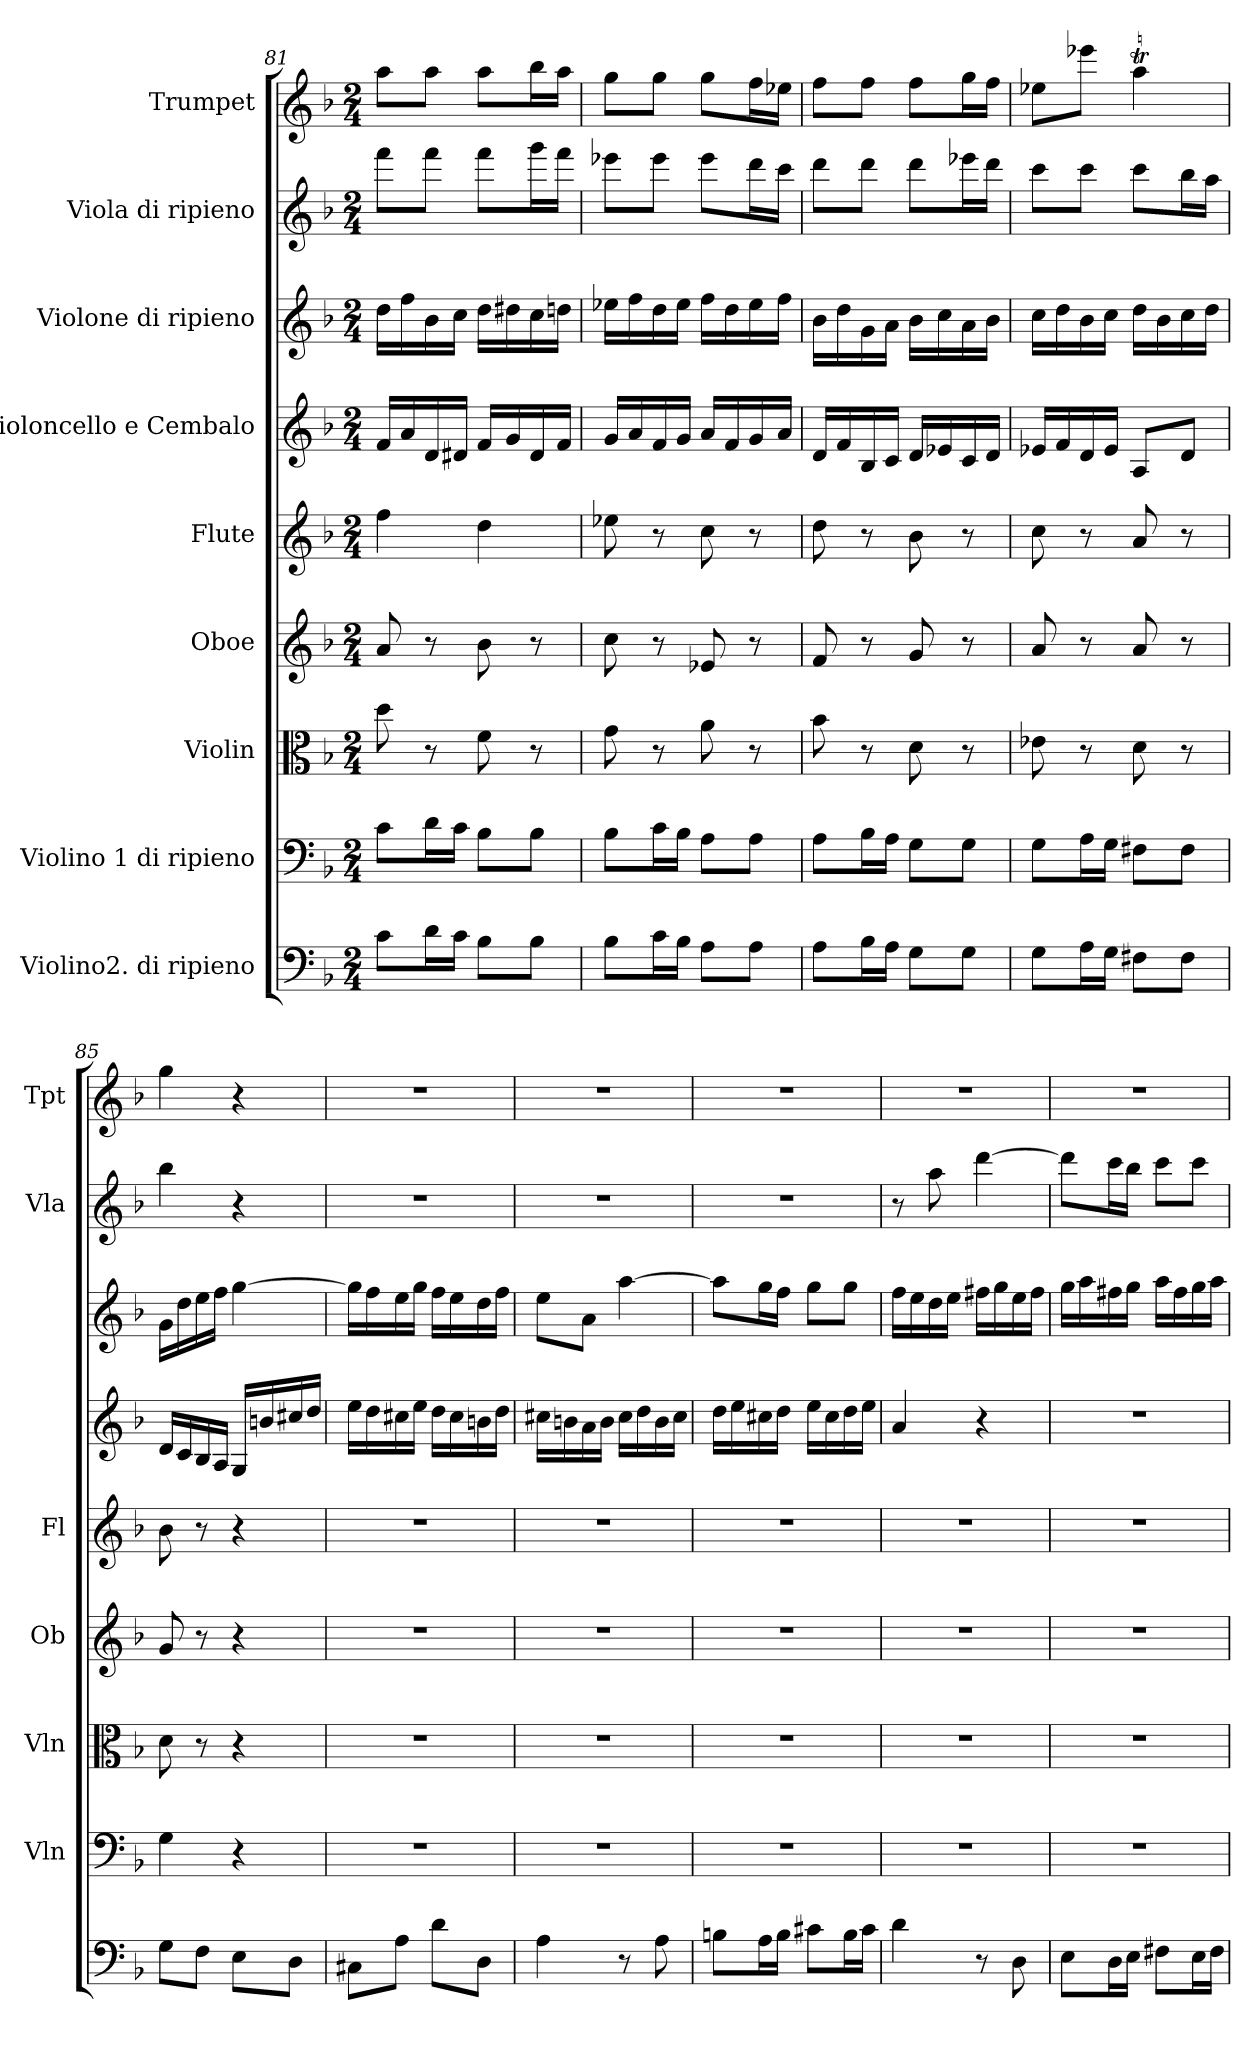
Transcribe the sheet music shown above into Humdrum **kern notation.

**kern	**kern	**kern	**kern	**kern	**kern	**kern	**kern	**kern
*part9	*part8	*part7	*part6	*part5	*part4	*part3	*part2	*part1
*staff9	*staff8	*staff7	*staff6	*staff5	*staff4	*staff3	*staff2	*staff1
*I"Violino2. di ripieno	*I"Violino 1 di ripieno	*I"Violin	*I"Oboe	*I"Flute	*I"Violoncello e Cembalo	*I"Violone di ripieno	*I"Viola di ripieno	*I"Trumpet
*	*I'Vln	*I'Vln	*I'Ob	*I'Fl	*	*	*I'Vla	*I'Tpt
*clefF4	*clefF4	*clefC3	*clefG2	*clefG2	*clefG2	*clefG2	*clefG2	*clefG2
*	*	*	*	*	*	*	*	*ITrd1c2
*k[b-]	*k[b-]	*k[b-]	*k[b-]	*k[b-]	*k[b-]	*k[b-]	*k[b-]	*k[b-e-a-]
*F:	*F:	*F:	*F:	*F:	*F:	*F:	*F:	*E-:
*M2/4	*M2/4	*M2/4	*M2/4	*M2/4	*M2/4	*M2/4	*M2/4	*M2/4
=81	=81	=81	=81	=81	=81	=81	=81	=81
8c\L	8c\L	8dd\	8a/	4ff\	16f/LL	16dd\LL	8fff\L	8gg\L
.	.	.	.	.	16a/	16ff\	.	.
16d\L	16d\L	8r	8r	.	16d/	16b-\	8fff\J	8gg\J
16c\JJ	16c\JJ	.	.	.	16d#/JJ	16cc\JJ	.	.
8B-\L	8B-\L	8f\	8b-\	4dd\	16f/LL	16dd\LL	8fff\L	8gg\L
.	.	.	.	.	16g/	16dd#\	.	.
8B-\J	8B-\J	8r	8r	.	16d#/	16cc\	16ggg\L	16aa-\L
.	.	.	.	.	16f/JJ	16ddn\JJ	16fff\JJ	16gg\JJ
=82	=82	=82	=82	=82	=82	=82	=82	=82
8B-\L	8B-\L	8g\	8cc\	8ee-\	16g/LL	16ee-\LL	8eee-\L	8ff\L
.	.	.	.	.	16a/	16ff\	.	.
16c\L	16c\L	8r	8r	8r	16f/	16dd\	8eee-\J	8ff\J
16B-\JJ	16B-\JJ	.	.	.	16g/JJ	16ee-\JJ	.	.
8A\L	8A\L	8a\	8e-/	8cc\	16a/LL	16ff\LL	8eee-\L	8ff\L
.	.	.	.	.	16f/	16dd\	.	.
8A\J	8A\J	8r	8r	8r	16g/	16ee-\	16ddd\L	16ee-\L
.	.	.	.	.	16a/JJ	16ff\JJ	16ccc\JJ	16dd-\JJ
!!LO:PB:g=z
=83	=83	=83	=83	=83	=83	=83	=83	=83
8A\L	8A\L	8b-\	8f/	8dd\	16d/LL	16b-\LL	8ddd\L	8ee-\L
.	.	.	.	.	16f/	16dd\	.	.
16B-\L	16B-\L	8r	8r	8r	16B-/	16g\	8ddd\J	8ee-\J
16A\JJ	16A\JJ	.	.	.	16c/JJ	16a\JJ	.	.
8G\L	8G\L	8d\	8g/	8b-\	16d/LL	16b-\LL	8ddd\L	8ee-\L
.	.	.	.	.	16e-/	16cc\	.	.
8G\J	8G\J	8r	8r	8r	16c/	16a\	16eee-\L	16ff\L
.	.	.	.	.	16d/JJ	16b-\JJ	16ddd\JJ	16ee-\JJ
=84	=84	=84	=84	=84	=84	=84	=84	=84
8G\L	8G\L	8e-\	8a/	8cc\	16e-/LL	16cc\LL	8ccc\L	8dd-\L
.	.	.	.	.	16f/	16dd\	.	.
16A\L	16A\L	8r	8r	8r	16d/	16b-\	8ccc\J	8ddd-\J
16G\JJ	16G\JJ	.	.	.	16e-/JJ	16cc\JJ	.	.
8F#\L	8F#\L	8d\	8a/	8a/	8A/L	16dd\LL	8ccc\L	4ggT\
.	.	.	.	.	.	16b-\	.	.
8F#\J	8F#\J	8r	8r	8r	8d/J	16cc\	16bb-\L	.
.	.	.	.	.	.	16dd\JJ	16aa\JJ	.
=85	=85	=85	=85	=85	=85	=85	=85	=85
8G\L	4G\	8d\	8g/	8b-\	16d/LL	16g\LL	4bb-\	4ff\
.	.	.	.	.	16c/	16dd\	.	.
8F\J	.	8r	8r	8r	16B-/	16ee\	.	.
.	.	.	.	.	16A/JJ	16ff\JJ	.	.
8E\L	4r	4r	4r	4r	16G/LL	[4gg\	4r	4r
.	.	.	.	.	16bn/	.	.	.
8D\J	.	.	.	.	16cc#/	.	.	.
.	.	.	.	.	16dd/JJ	.	.	.
=86	=86	=86	=86	=86	=86	=86	=86	=86
8C#\L	2r	2r	2r	2r	16ee\LL	16gg\LL]	2r	2r
.	.	.	.	.	16dd\	16ff\	.	.
8A\J	.	.	.	.	16cc#\	16ee\	.	.
.	.	.	.	.	16ee\JJ	16gg\JJ	.	.
8d\L	.	.	.	.	16dd\LL	16ff\LL	.	.
.	.	.	.	.	16cc#\	16ee\	.	.
8D\J	.	.	.	.	16bn\	16dd\	.	.
.	.	.	.	.	16dd\JJ	16ff\JJ	.	.
=87	=87	=87	=87	=87	=87	=87	=87	=87
4A\	2r	2r	2r	2r	16cc#\LL	8ee\L	2r	2r
.	.	.	.	.	16bn\	.	.	.
.	.	.	.	.	16a\	8a\J	.	.
.	.	.	.	.	16b\JJ	.	.	.
8r	.	.	.	.	16cc#\LL	[4aa\	.	.
.	.	.	.	.	16dd\	.	.	.
8A\	.	.	.	.	16b\	.	.	.
.	.	.	.	.	16cc#\JJ	.	.	.
!!LO:PB:g=z
=88	=88	=88	=88	=88	=88	=88	=88	=88
8Bn\L	2r	2r	2r	2r	16dd\LL	8aa\L]	2r	2r
.	.	.	.	.	16ee\	.	.	.
16A\L	.	.	.	.	16cc#\	16gg\L	.	.
16B\JJ	.	.	.	.	16dd\JJ	16ff\JJ	.	.
8c#\L	.	.	.	.	16ee\LL	8gg\L	.	.
.	.	.	.	.	16cc#\	.	.	.
16B\L	.	.	.	.	16dd\	8gg\J	.	.
16c#\JJ	.	.	.	.	16ee\JJ	.	.	.
=89	=89	=89	=89	=89	=89	=89	=89	=89
4d\	2r	2r	2r	2r	4a/	16ff\LL	8r	2r
.	.	.	.	.	.	16ee\	.	.
.	.	.	.	.	.	16dd\	8aa\	.
.	.	.	.	.	.	16ee\JJ	.	.
8r	.	.	.	.	4r	16ff#\LL	[4ddd\	.
.	.	.	.	.	.	16gg\	.	.
8D\	.	.	.	.	.	16ee\	.	.
.	.	.	.	.	.	16ff#\JJ	.	.
=90	=90	=90	=90	=90	=90	=90	=90	=90
8E\L	2r	2r	2r	2r	2r	16gg\LL	8ddd\L]	2r
.	.	.	.	.	.	16aa\	.	.
16D\L	.	.	.	.	.	16ff#\	16ccc\L	.
16E\JJ	.	.	.	.	.	16gg\JJ	16bb-\JJ	.
8F#\L	.	.	.	.	.	16aa\LL	8ccc\L	.
.	.	.	.	.	.	16ff#\	.	.
16E\L	.	.	.	.	.	16gg\	8ccc\J	.
16F#\JJ	.	.	.	.	.	16aa\JJ	.	.
=	=	=	=	=	=	=	=	=
*-	*-	*-	*-	*-	*-	*-	*-	*-
